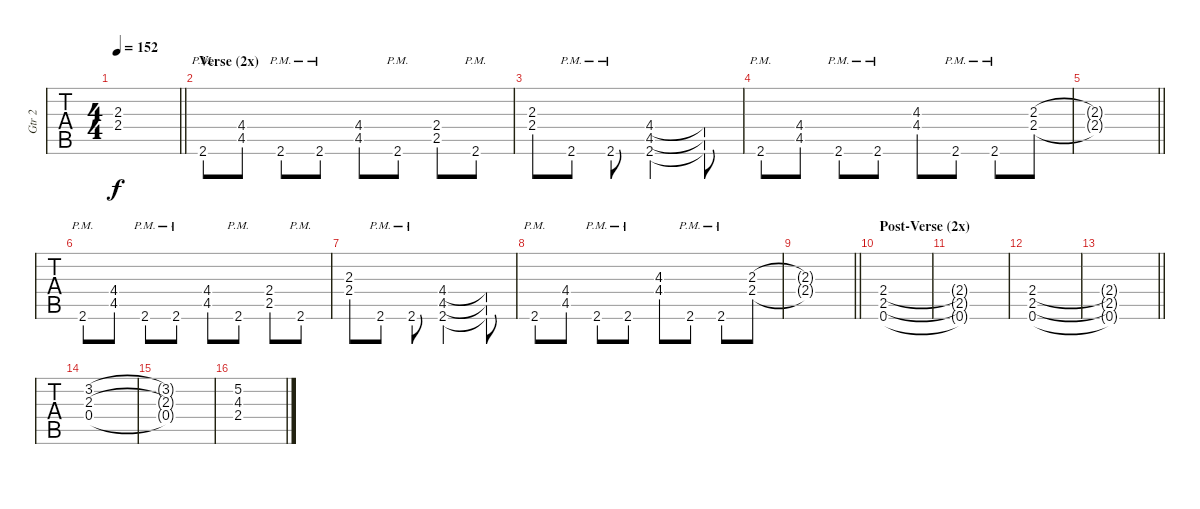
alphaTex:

\track ("Gtr 2" "Gtr 2") {instrument distortionguitar}
\staff {tabs}
\tuning (E4 B3 G3 D3 A2 E2) {hide}
\ts (4 4)
\tempo 152
\clef g2
\barLineRight lightlight
\ks c
(2.3{t} 2.4{t}).1{dy f} |
\section ("" "Verse (2x)")
2.6{pm}.8 (4.4 4.5).8 2.6{pm}.8 2.6{pm}.8 (4.4 4.5).8 2.6{pm}.8 (2.4 2.5).8 2.6{pm}.8 |
(2.3 2.4).8 2.6{pm}.8 2.6{pm}.8 (4.4 4.5 2.6).2 (4.4{t} 4.5{t} 2.6{t}).8 |
2.6{pm}.8 (4.4 4.5).8 2.6{pm}.8 2.6{pm}.8 (4.3 4.4).8 2.6{pm}.8 2.6{pm}.8 (2.3 2.4).8 |
\barLineRight lightlight
(2.3{t} 2.4{t}).1 |
2.6{pm}.8 (4.4 4.5).8 2.6{pm}.8 2.6{pm}.8 (4.4 4.5).8 2.6{pm}.8 (2.4 2.5).8 2.6{pm}.8 |
(2.3 2.4).8 2.6{pm}.8 2.6{pm}.8 (4.4 4.5 2.6).2 (4.4{t} 4.5{t} 2.6{t}).8 |
2.6{pm}.8 (4.4 4.5).8 2.6{pm}.8 2.6{pm}.8 (4.3 4.4).8 2.6{pm}.8 2.6{pm}.8 (2.3 2.4).8 |
\barLineRight lightlight
(2.3{t} 2.4{t}).1 |
\section ("" "Post-Verse (2x)")
(2.4 2.5 0.6).1 |
(2.4{t} 2.5{t} 0.6{t}).1 |
(2.4 2.5 0.6).1 |
\barLineRight lightlight
(2.4{t} 2.5{t} 0.6{t}).1 |
(3.2 2.3 0.4).1 |
(3.2{t} 2.3{t} 0.4{t}).1 |
(5.2 4.3 2.4).1
